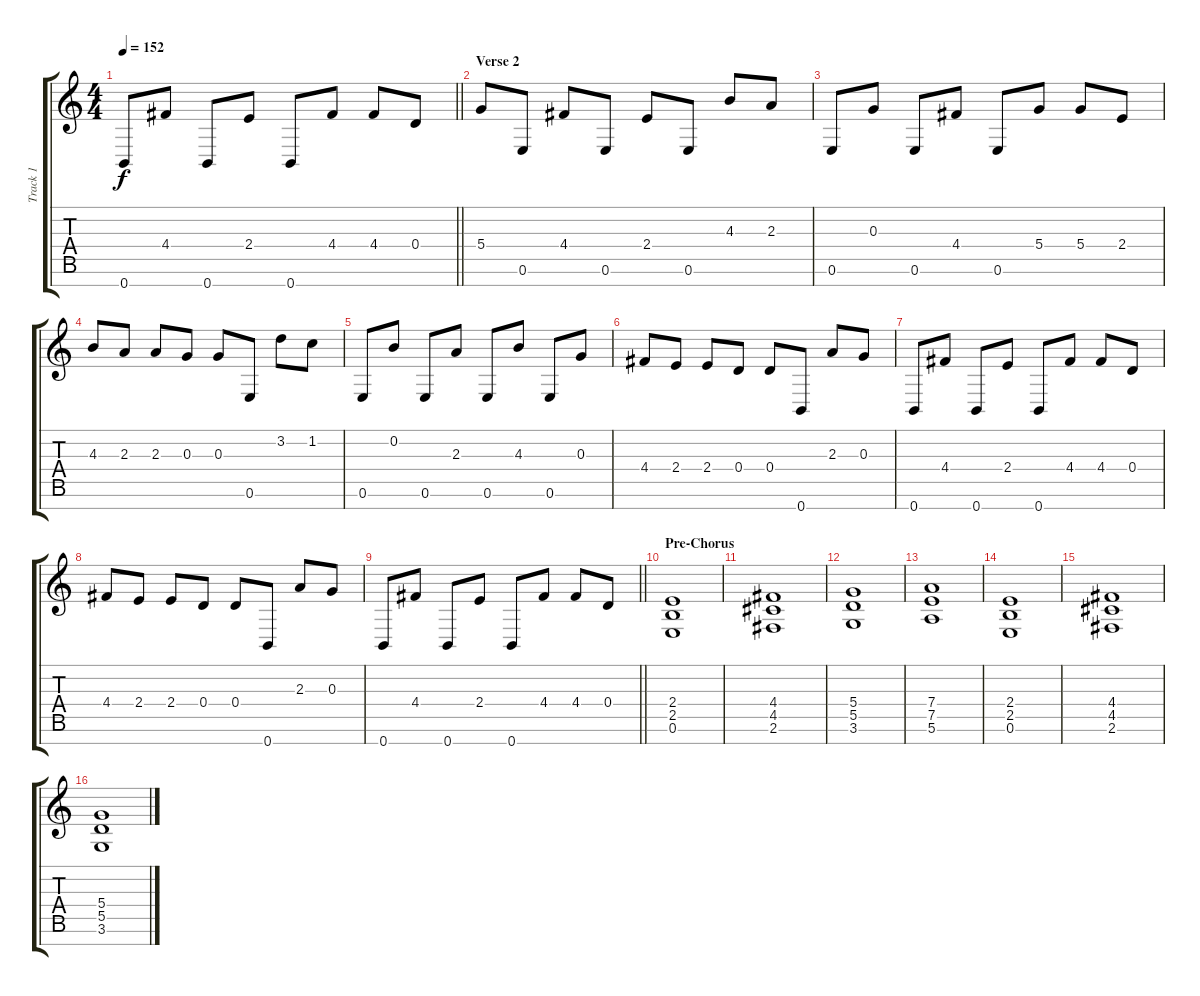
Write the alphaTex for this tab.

\track ("Track 1" "Track 1") {instrument distortionguitar}
\staff {score tabs}
\tuning (E4 B3 G3 D3 A2 E2 B1) {hide}
\ts (4 4)
\tempo 152
\clef g2
\barLineRight lightlight
\ks c
0.7.8{dy f} 4.4.8 0.7.8 2.4.8 0.7.8 4.4.8 4.4.8 0.4.8 |
\section ("" "Verse 2")
5.4.8 0.6.8 4.4.8 0.6.8 2.4.8 0.6.8 4.3.8 2.3.8 |
0.6.8 0.3.8 0.6.8 4.4.8 0.6.8 5.4.8 5.4.8 2.4.8 |
4.3.8 2.3.8 2.3.8 0.3.8 0.3.8 0.6.8 3.2.8 1.2.8 |
0.6.8 0.2.8 0.6.8 2.3.8 0.6.8 4.3.8 0.6.8 0.3.8 |
4.4.8 2.4.8 2.4.8 0.4.8 0.4.8 0.7.8 2.3.8 0.3.8 |
0.7.8 4.4.8 0.7.8 2.4.8 0.7.8 4.4.8 4.4.8 0.4.8 |
4.4.8 2.4.8 2.4.8 0.4.8 0.4.8 0.7.8 2.3.8 0.3.8 |
\barLineRight lightlight
0.7.8 4.4.8 0.7.8 2.4.8 0.7.8 4.4.8 4.4.8 0.4.8 |
\section ("" "Pre-Chorus")
(2.4 2.5 0.6).1 |
(4.4 4.5 2.6).1 |
(5.4 5.5 3.6).1 |
(7.4 7.5 5.6).1 |
(2.4 2.5 0.6).1 |
(4.4 4.5 2.6).1 |
(5.4 5.5 3.6).1
